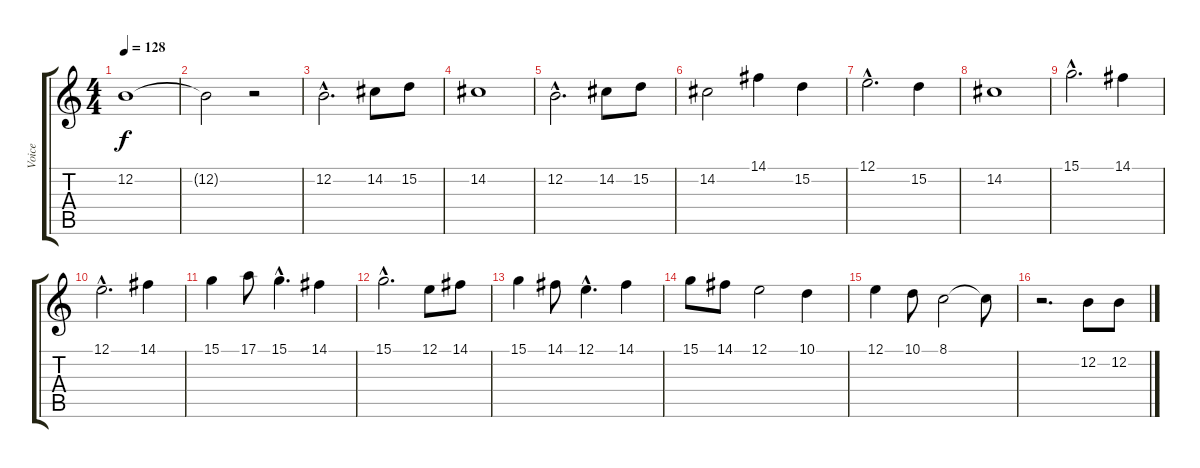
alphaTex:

\track ("Voice" "Voice") {instrument clarinet}
\staff {score tabs}
\tuning (E4 B3 G3 D3 A2 E2) {hide}
\ts (4 4)
\tempo 128
\clef g2
\ks c
12.2.1{dy f} |
12.2{t}.2 r.2 |
12.2{hac}.2{d} 14.2.8 15.2.8 |
14.2.1 |
12.2{hac}.2{d} 14.2.8 15.2.8 |
14.2.2 14.1.4 15.2.4 |
12.1{hac}.2{d} 15.2.4 |
14.2.1 |
15.1{hac}.2{d} 14.1.4 |
12.1{hac}.2{d} 14.1.4 |
15.1.4 17.1.8 15.1{hac}.4{d} 14.1.4 |
15.1{hac}.2{d} 12.1.8 14.1.8 |
15.1.4 14.1.8 12.1{hac}.4{d} 14.1.4 |
15.1.8 14.1.8 12.1.2 10.1.4 |
12.1.4 10.1.8 8.1.2 8.1{t}.8 |
r.2{d} 12.2.8 12.2.8
